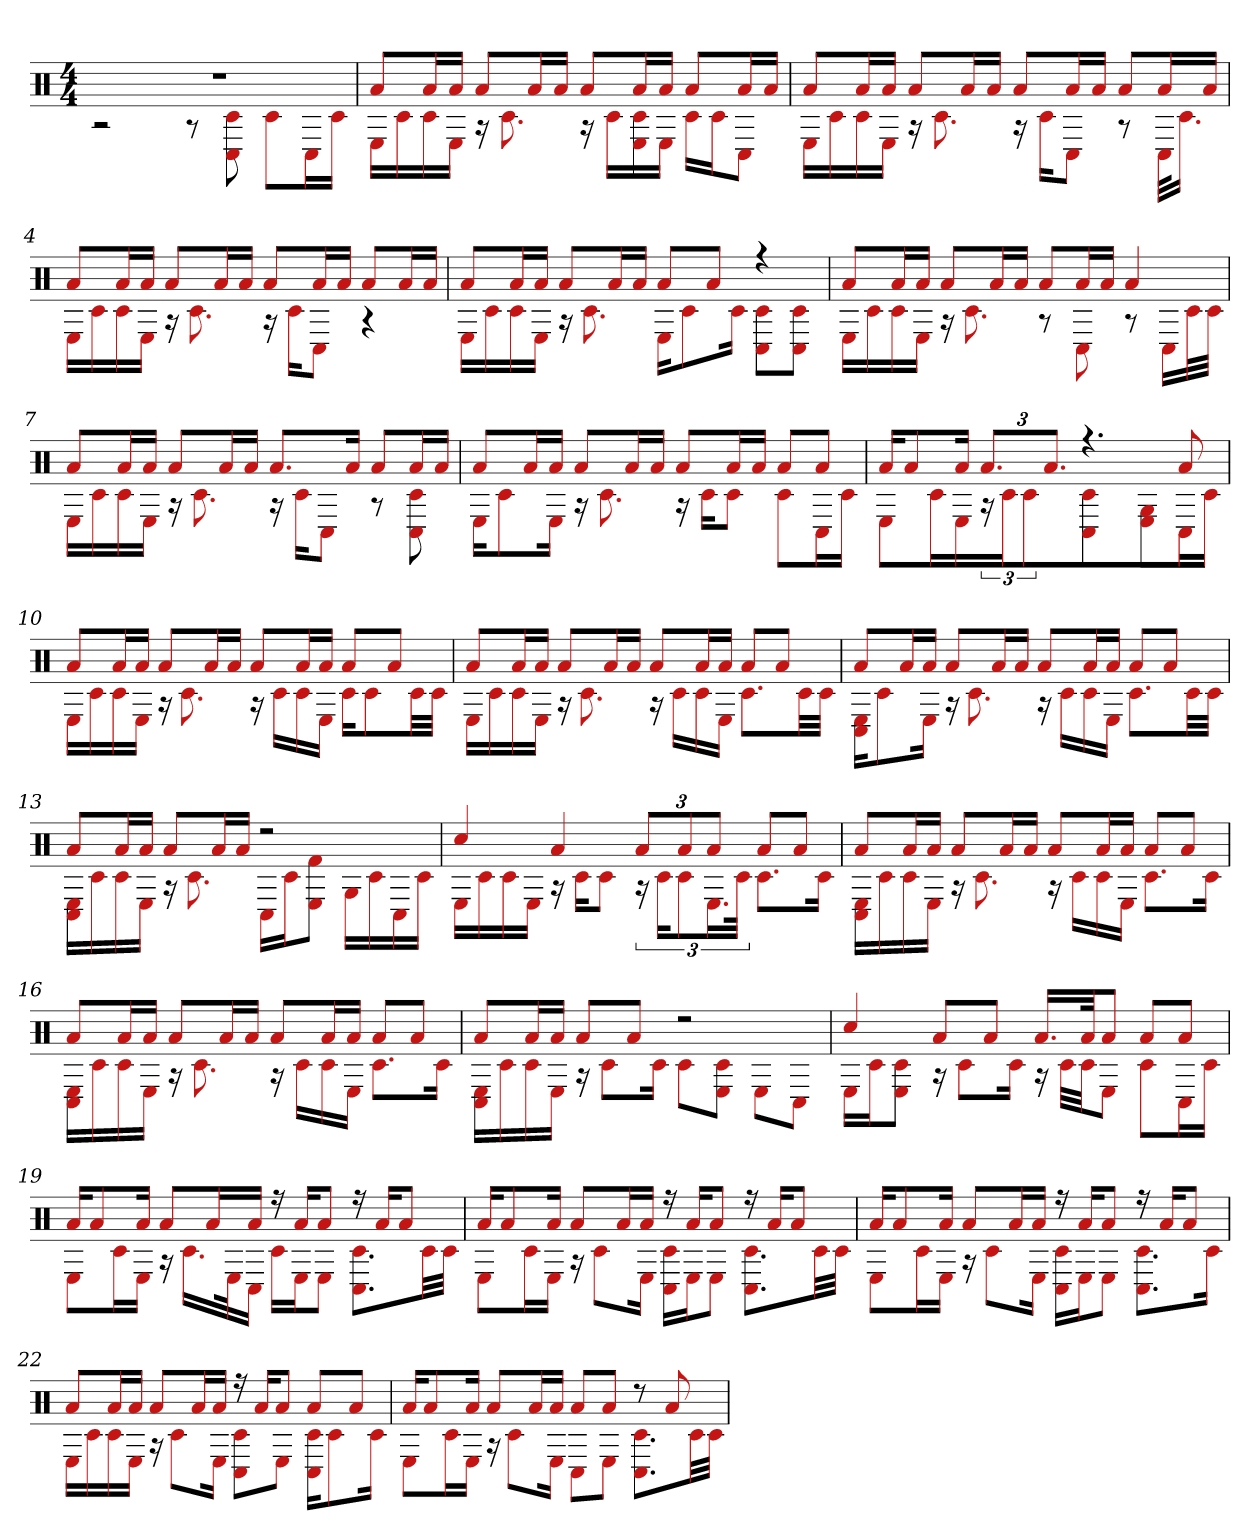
**kern
*part1
*staff1
*clefX
*k[]
*M4/4
=1
*^
1r	2r
.	8r
.	8C# 8c#
.	8c#L
.	16C#L
.	16c#JJ
=2	=2
8aL	16ELL
.	16c#
16aL	16c#
16aJJ	16EJJ
8aL	16r
.	8.c#
16aL	.
16aJJ	.
8aL	16r
.	16c#LL
16aL	16c# 16E
16aJJ	16EJJ
8aL	16c#LL
.	16c#J
16aL	8C#J
16aJJ	.
=3	=3
8aL	16ELL
.	16c#
16aL	16c#
16aJJ	16EJJ
8aL	16r
.	8.c#
16aL	.
16aJJ	.
8aL	16r
.	16c#KL
16aL	8C#J
16aJJ	.
8aL	8r
16aL	32C#KLL
.	16.c#JJ
16aJJ	.
=4	=4
8aL	16ELL
.	16c#
16aL	16c#
16aJJ	16EJJ
8aL	16r
.	8.c#
16aL	.
16aJJ	.
8aL	16r
.	16c#KL
16aL	8C#J
16aJJ	.
8aL	4r
16aL	.
16aJJ	.
=5	=5
8aL	16ELL
.	16c#
16aL	16c#
16aJJ	16EJJ
8aL	16r
.	8.c#
16aL	.
16aJJ	.
8aL	16EKL
.	8c#
8aJ	.
.	16c#Jk
4r	8C# 8c#L
.	8C# 8c#J
=6	=6
8aL	16ELL
.	16c#
16aL	16c#
16aJJ	16EJJ
8aL	16r
.	8.c#
16aL	.
16aJJ	.
8aL	8r
16aL	8C#
16aJJ	.
4a	8r
.	16C#LL
.	32c#L
.	32c#JJJ
=7	=7
8aL	16ELL
.	16c#
16aL	16c#
16aJJ	16EJJ
8aL	16r
.	8.c#
16aL	.
16aJJ	.
8.aL	16r
.	16c#KL
.	8C#J
16aJk	.
8aL	8r
16aL	8C# 8c#
16aJJ	.
=8	=8
8aL	16EKL
.	8c#
16aL	.
16aJJ	16EJk
8aL	16r
.	8.c#
16aL	.
16aJJ	.
8aL	16r
.	16c#KL
16aL	8c#J
16aJJ	.
8aL	8c#L
8aJ	16C#L
.	16c#JJ
=9	=9
16aKL	8EL
8a	.
.	16c#L
16aJk	16EJJ
12.aL	24r
.	24c#JJ
.	6c#
12.aJ	.
4.r	4C# 4c#
.	8E 8GL
8a	16C#L
.	16c#JJ
=10	=10
8aL	16ELL
.	16c#
16aL	16c#
16aJJ	16EJJ
8aL	16r
.	8.c#
16aL	.
16aJJ	.
8aL	16r
.	16c#LL
16aL	16c#
16aJJ	16EJJ
8aL	16c#KL
.	8c#
8aJ	.
.	32c#LL
.	32c#JJJ
=11	=11
8aL	16ELL
.	16c#
16aL	16c#
16aJJ	16EJJ
8aL	16r
.	8.c#
16aL	.
16aJJ	.
8aL	16r
.	16c#LL
16aL	16c#
16aJJ	16EJJ
8aL	8.c#L
8aJ	.
.	32c#LL
.	32c#JJJ
=12	=12
8aL	16C# 16EKL
.	8c#
16aL	.
16aJJ	16EJk
8aL	16r
.	8.c#
16aL	.
16aJJ	.
8aL	16r
.	16c#LL
16aL	16c#
16aJJ	16EJJ
8aL	8.c#L
8aJ	.
.	32c#LL
.	32c#JJJ
=13	=13
8aL	16C# 16ELL
.	16c#
16aL	16c#
16aJJ	16EJJ
8aL	16r
.	8.c#
16aL	.
16aJJ	.
2r	16C#LL
.	16c#J
.	8f# 8EJ
.	16GLL
.	16c#
.	16C#
.	16c#JJ
=14	=14
4cc#	16ELL
.	16c#
.	16c#
.	16EJJ
4a	16r
.	16c#KL
.	8c#J
12aL	24r
.	24c#KL
12a	12c#
12aJ	24.EL
.	48c#JJk
8aL	8.c#L
8aJ	.
.	16c#Jk
=15	=15
8aL	16C# 16ELL
.	16c#
16aL	16c#
16aJJ	16EJJ
8aL	16r
.	8.c#
16aL	.
16aJJ	.
8aL	16r
.	16c#LL
16aL	16c#
16aJJ	16EJJ
8aL	8.c#L
8aJ	.
.	16c#Jk
=16	=16
8aL	16C# 16ELL
.	16c#
16aL	16c#
16aJJ	16EJJ
8aL	16r
.	8.c#
16aL	.
16aJJ	.
8aL	16r
.	16c#LL
16aL	16c#
16aJJ	16EJJ
8aL	8.c#L
8aJ	.
.	16c#Jk
=17	=17
8aL	16C# 16ELL
.	16c#
16aL	16c#
16aJJ	16EJJ
8aL	16r
.	8c#L
8aJ	.
.	16c#Jk
2r	8c#L
.	8c# 8EJ
.	8EL
.	8C#J
=18	=18
4cc#	16ELL
.	16c#J
.	8c# 8EJ
8aL	16r
.	8c#L
8aJ	.
.	16c#Jk
16.aLL	16r
.	32c#LLL
32aJk	32c#JJ
8aJ	8EJ
8aL	8c#L
8aJ	16C#L
.	16c#JJ
=19	=19
16aKL	8EL
8a	.
.	16c#L
16aJk	16EJJ
8aL	16r
.	16.c#LL
16aL	.
.	32Ek
16aJJ	16C#JJ
16r	16c#LL
16aKL	16EJ
8aJ	8EJ
16r	8.c# 8.C#L
16aKL	.
8aJ	.
.	32c#LL
.	32c#JJJ
=20	=20
16aKL	8EL
8a	.
.	16c#L
16aJk	16EJJ
8aL	16r
.	8c#L
16aL	.
16aJJ	16EJk
16r	16C# 16c#LL
16aKL	16EJ
8aJ	8EJ
16r	8.C# 8.c#L
16aKL	.
8aJ	.
.	32c#LL
.	32c#JJJ
=21	=21
16aKL	8EL
8a	.
.	16c#L
16aJk	16EJJ
8aL	16r
.	8c#L
16aL	.
16aJJ	16EJk
16r	16C# 16c#LL
16aKL	16EJ
8aJ	8EJ
16r	8.c# 8.C#L
16aKL	.
8aJ	.
.	16c#Jk
=22	=22
8aL	16ELL
.	16c#
16aL	16c#
16aJJ	16EJJ
8aL	16r
.	8c#L
16aL	.
16aJJ	16EJk
16r	8C# 8c#L
16aKL	.
8aJ	8EJ
8aL	16C# 16c#KL
.	8c#
8aJ	.
.	16c#Jk
=23	=23
16aKL	8EL
8a	.
.	16c#L
16aJk	16EJJ
8aL	16r
.	8c#L
16aL	.
16aJJ	16EJk
8aL	8C#L
8aJ	8EJ
8r	8.C# 8.c#L
8a	.
.	32c#LL
.	32c#JJJ
*v	*v
=
*-
